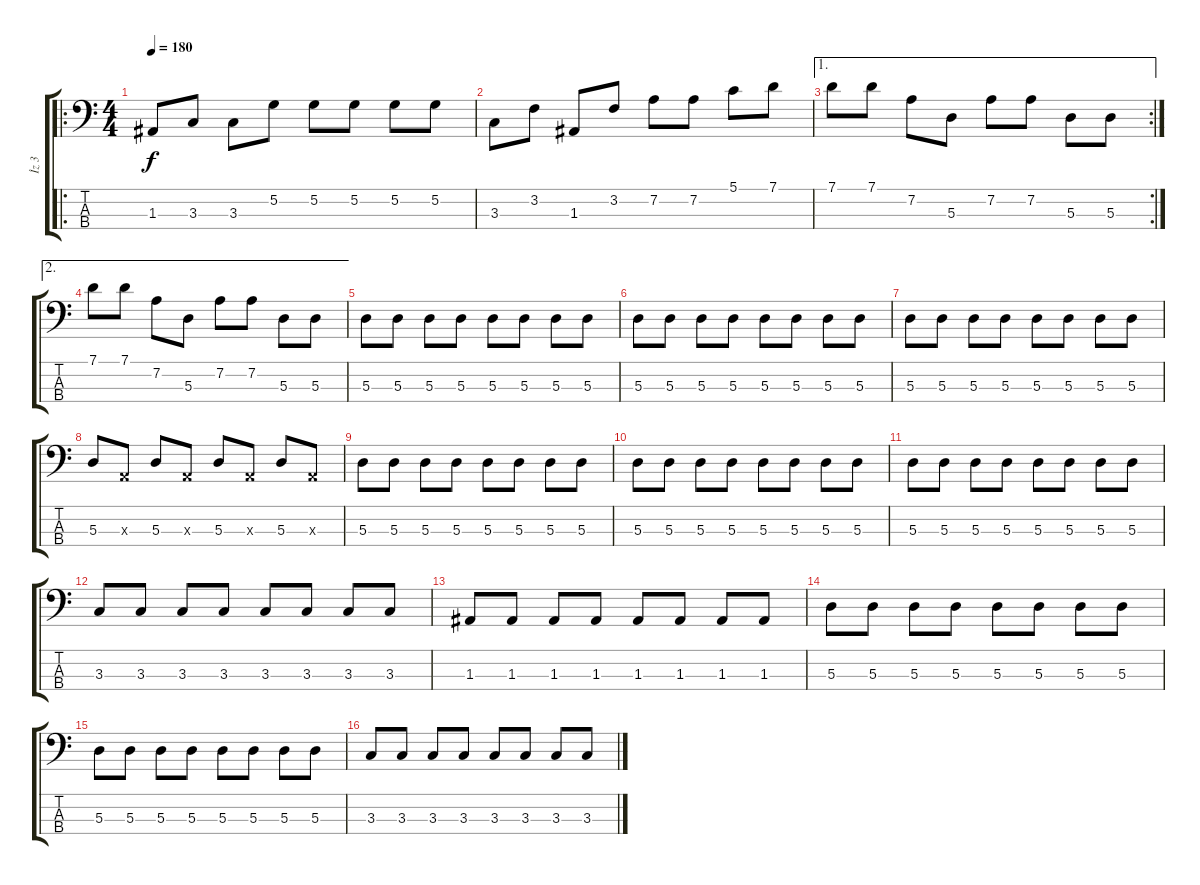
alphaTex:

\track ("İz 3" "İz 3") {instrument electricbassfinger}
\staff {score tabs}
\tuning (G2 D2 A1 E1) {hide}
\ro
\ts (4 4)
\tempo 180
\clef f4
\ks c
1.3.8{dy f} 3.3.8 3.3.8 5.2.8 5.2.8 5.2.8 5.2.8 5.2.8 |
3.3.8 3.2.8 1.3.8 3.2.8 7.2.8 7.2.8 5.1.8 7.1.8 |
\ae 1
\rc 2
7.1.8 7.1.8 7.2.8 5.3.8 7.2.8 7.2.8 5.3.8 5.3.8 |
\ae 2
7.1.8 7.1.8 7.2.8 5.3.8 7.2.8 7.2.8 5.3.8 5.3.8 |
5.3.8 5.3.8 5.3.8 5.3.8 5.3.8 5.3.8 5.3.8 5.3.8 |
5.3.8 5.3.8 5.3.8 5.3.8 5.3.8 5.3.8 5.3.8 5.3.8 |
5.3.8 5.3.8 5.3.8 5.3.8 5.3.8 5.3.8 5.3.8 5.3.8 |
5.3.8 0.3{x}.8 5.3.8 0.3{x}.8 5.3.8 0.3{x}.8 5.3.8 0.3{x}.8 |
5.3.8 5.3.8 5.3.8 5.3.8 5.3.8 5.3.8 5.3.8 5.3.8 |
5.3.8{volume 1} 5.3.8 5.3.8 5.3.8 5.3.8 5.3.8 5.3.8 5.3.8 |
5.3.8{volume 2} 5.3.8 5.3.8 5.3.8 5.3.8 5.3.8 5.3.8 5.3.8 |
3.3.8{volume 3} 3.3.8 3.3.8 3.3.8 3.3.8 3.3.8 3.3.8 3.3.8 |
1.3.8{volume 4} 1.3.8 1.3.8 1.3.8 1.3.8 1.3.8 1.3.8 1.3.8 |
5.3.8{volume 5} 5.3.8 5.3.8 5.3.8 5.3.8 5.3.8 5.3.8 5.3.8 |
5.3.8{volume 6} 5.3.8 5.3.8 5.3.8 5.3.8 5.3.8 5.3.8 5.3.8 |
3.3.8{volume 7} 3.3.8 3.3.8 3.3.8 3.3.8 3.3.8 3.3.8 3.3.8
